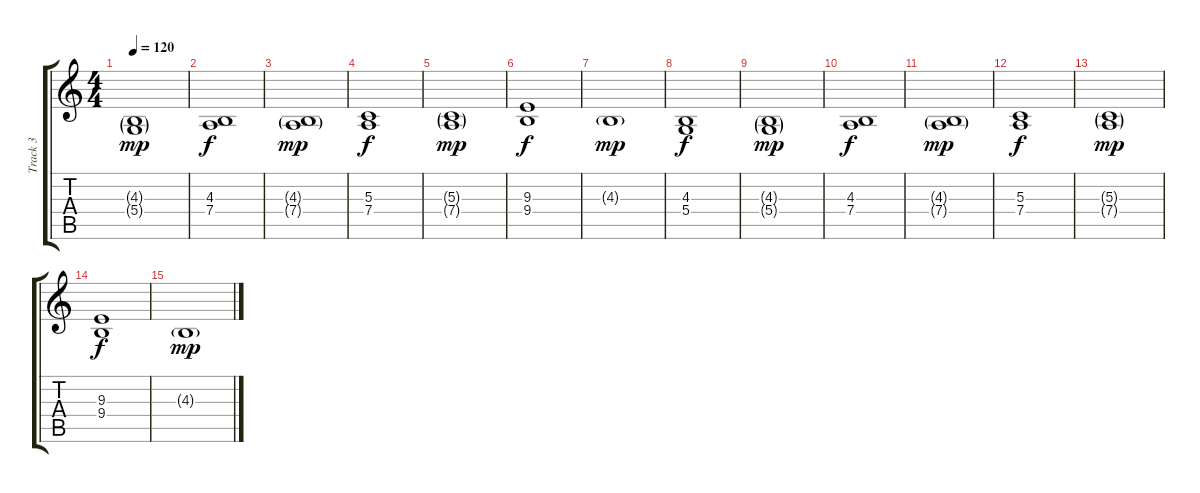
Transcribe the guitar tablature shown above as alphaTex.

\track ("Track 3" "Track 3") {instrument cello}
\staff {score tabs}
\tuning (E4 B3 G3 D3 A2 E2) {hide}
\ts (4 4)
\tempo 120
\clef g2
\ks c
(4.3{g} 5.4{g}).1{dy mp} |
(4.3 7.4).1{dy f} |
(4.3{g} 7.4{g}).1{dy mp} |
(5.3 7.4).1{dy f} |
(5.3{g} 7.4{g}).1{dy mp} |
(9.3 9.4).1{dy f} |
4.3{g}.1{dy mp} |
(4.3 5.4).1{dy f} |
(4.3{g} 5.4{g}).1{dy mp} |
(4.3 7.4).1{dy f} |
(4.3{g} 7.4{g}).1{dy mp} |
(5.3 7.4).1{dy f} |
(5.3{g} 7.4{g}).1{dy mp} |
(9.3 9.4).1{dy f} |
4.3{g}.1{dy mp}
